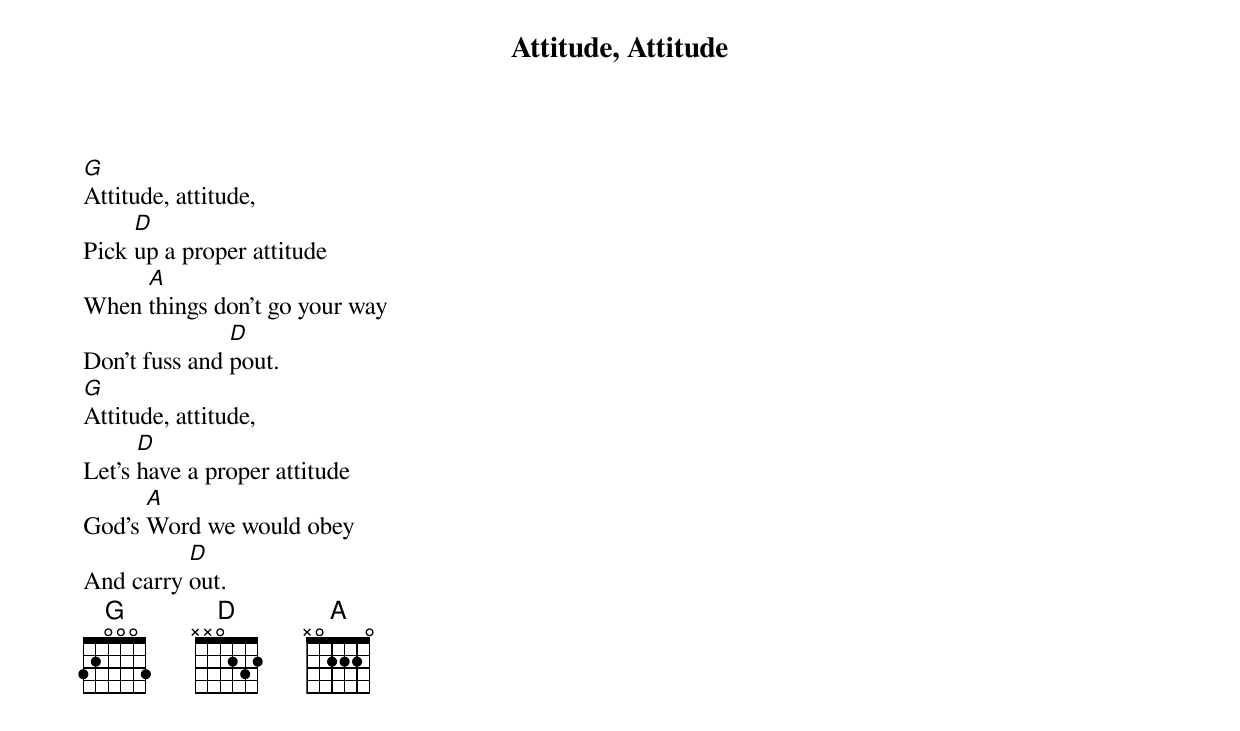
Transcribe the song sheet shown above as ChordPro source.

{title: Attitude, Attitude}


[G]Attitude, attitude,
Pick [D]up a proper attitude
When [A]things don't go your way
Don't fuss and [D]pout.
[G]Attitude, attitude,
Let's [D]have a proper attitude
God's [A]Word we would obey
And carry [D]out.
